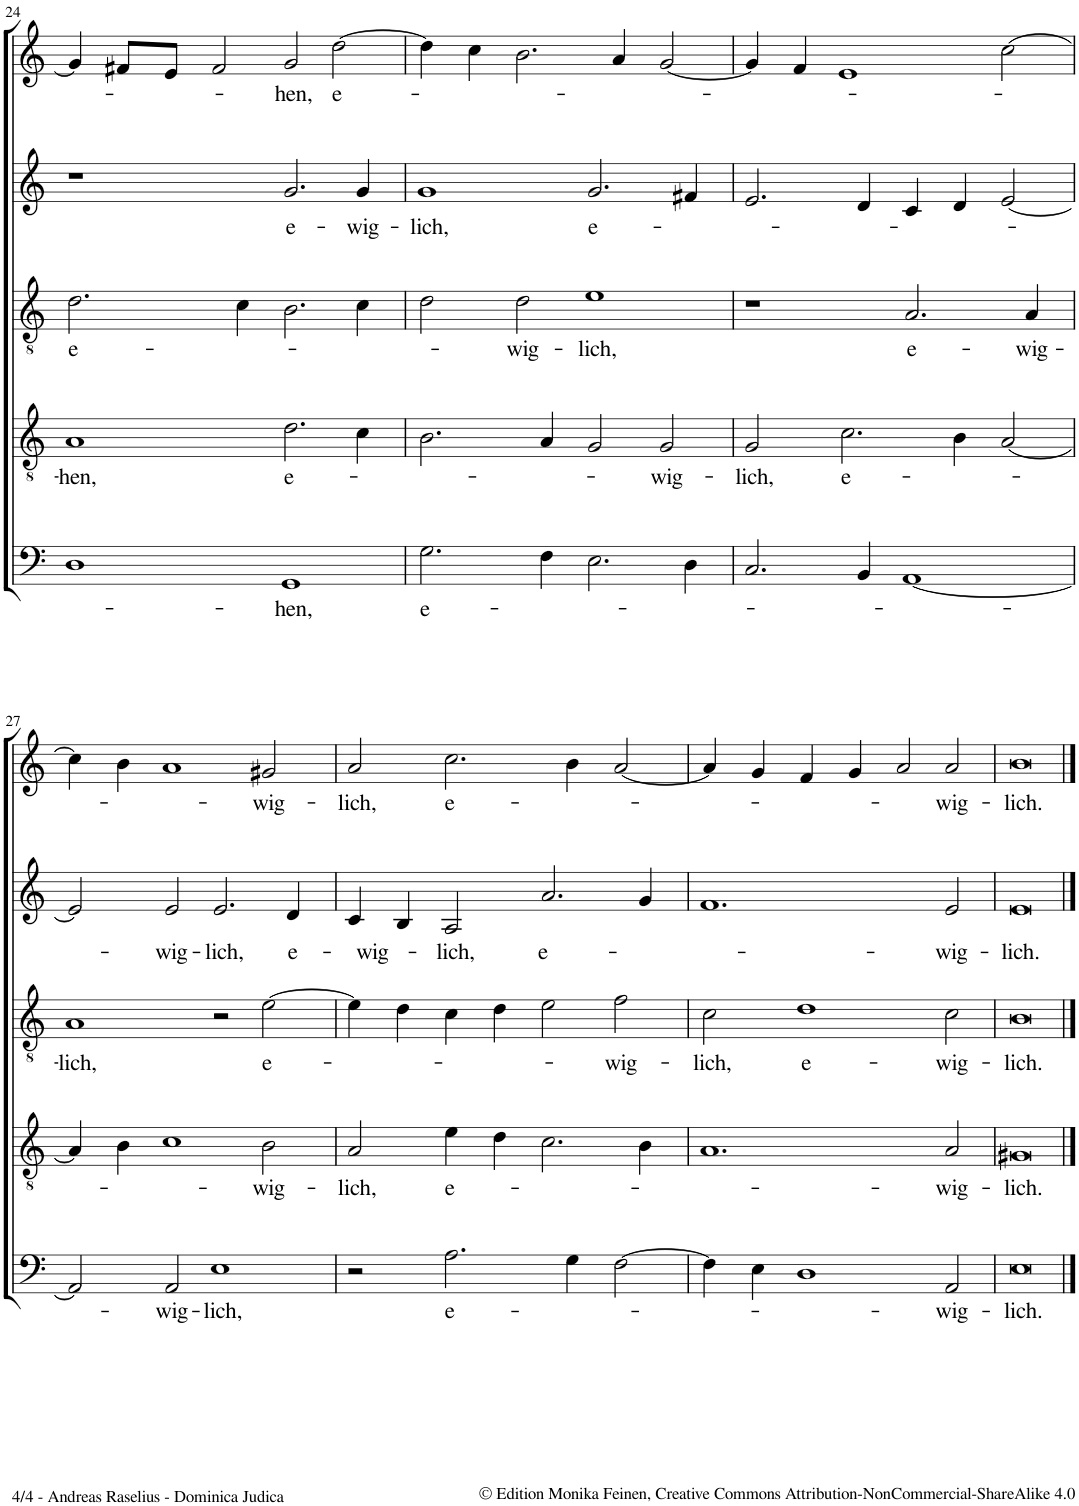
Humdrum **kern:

**kern	**text	**kern	**text	**kern	**text	**kern	**text	**kern	**text
*part5	*part5	*part4	*part4	*part3	*part3	*part2	*part2	*part1	*part1
*staff5	*staff5	*staff4	*staff4	*staff3	*staff3	*staff2	*staff2	*staff1	*staff1
*I"Bassus	*	*I"Tenor [Phrygius]	*	*I"Quintus	*	*I"Altus	*	*I"Cantus	*
!!LO:PB:g=z
*clefF4	*	*clefGv2	*	*clefGv2	*	*clefG2	*	*clefG2	*
*k[]	*	*k[]	*	*k[]	*	*k[]	*	*k[]	*
*M4/2	*	*M4/2	*	*M4/2	*	*M4/2	*	*M4/2	*
*met(c|)	*	*met(c|)	*	*met(c|)	*	*met(c|)	*	*met(c|)	*
=24	=24	=24	=24	=24	=24	=24	=24	=24	=24
!	!	!	!LO:LY:b	!	!LO:LY:b	!	!	!	!
1D	.	1A	-hen,	2.d\	e-	1r	.	4g/]	.
.	.	.	.	.	.	.	.	8f#X/L	.
.	.	.	.	.	.	.	.	8e/J	.
.	.	.	.	.	.	.	.	2f#/	.
.	.	.	.	4c\	.	.	.	.	.
!	!LO:LY:b	!	!LO:LY:b	!	!	!	!LO:LY:b	!	!LO:LY:b
1GG	-hen,	2.d\	e-	2.B\	.	2.g/	e-	2g/	-hen,
!	!	!	!	!	!	!	!	!	!LO:LY:b
.	.	.	.	.	.	.	.	[2dd\	e-
!	!	!	!	!	!	!	!LO:LY:b	!	!
.	.	4c\	.	4c\	.	4g/	-wig-	.	.
=25	=25	=25	=25	=25	=25	=25	=25	=25	=25
!	!LO:LY:b	!	!	!	!	!	!LO:LY:b	!	!
2.G\	e-	2.B\	.	2d\	.	1g	-lich,	4dd\]	.
.	.	.	.	.	.	.	.	4cc\	.
!	!	!	!	!	!LO:LY:b	!	!	!	!
.	.	.	.	2d\	-wig-	.	.	2.b\	.
4F\	.	4A/	.	.	.	.	.	.	.
!	!	!	!	!	!LO:LY:b	!	!LO:LY:b	!	!
2.E\	.	2G/	.	1e	-lich,	2.g/	e-	.	.
.	.	.	.	.	.	.	.	4a/	.
!	!	!	!LO:LY:b	!	!	!	!	!	!
.	.	2G/	-wig-	.	.	.	.	[2g/	.
4D\	.	.	.	.	.	4f#X/	.	.	.
=26	=26	=26	=26	=26	=26	=26	=26	=26	=26
!	!	!	!LO:LY:b	!	!	!	!	!	!
2.C/	.	2G/	lich,	1r	.	2.e/	.	4g/]	.
.	.	.	.	.	.	.	.	4f/	.
!	!	!	!LO:LY:b	!	!	!	!	!	!
.	.	2.c\	e-	.	.	.	.	1e	.
4BB/	.	.	.	.	.	4d/	.	.	.
!	!	!	!	!	!LO:LY:b	!	!	!	!
[1AA	.	.	.	2.A/	e-	4c/	.	.	.
.	.	4B\	.	.	.	4d/	.	.	.
.	.	[2A/	.	.	.	[2e/	.	[2cc\	.
!	!	!	!	!	!LO:LY:b	!	!	!	!
.	.	.	.	4A/	-wig-	.	.	.	.
!!LO:LB:g=z
=27	=27	=27	=27	=27	=27	=27	=27	=27	=27
!	!	!	!	!	!LO:LY:b	!	!	!	!
2AA/]	.	4A/]	.	1A	-lich,	2e/]	.	4cc\]	.
.	.	4B\	.	.	.	.	.	4b\	.
!	!LO:LY:b	!	!	!	!	!	!LO:LY:b	!	!
2AA/	wig-	1c	.	.	.	2e/	wig-	1a	.
!	!LO:LY:b	!	!	!	!	!	!LO:LY:b	!	!
1E	-lich,	.	.	2r	.	2.e/	-lich,	.	.
!	!	!	!LO:LY:b	!	!LO:LY:b	!	!	!	!LO:LY:b
.	.	2B\	-wig-	[2e\	e-	.	.	2g#X/	wig-
!	!	!	!	!	!	!	!LO:LY:b	!	!
.	.	.	.	.	.	4d/	e-	.	.
=28	=28	=28	=28	=28	=28	=28	=28	=28	=28
!	!	!	!LO:LY:b	!	!	!	!LO:LY:b	!	!LO:LY:b
2r	.	2A/	-lich,	4e\]	.	4c/	-wig-	2a/	-lich,
.	.	.	.	4d\	.	4B/	.	.	.
!	!LO:LY:b	!	!LO:LY:b	!	!	!	!LO:LY:b	!	!LO:LY:b
2.A\	e-	4e\	e-	4c\	.	2A/	-lich,	2.cc\	e-
.	.	4d\	.	4d\	.	.	.	.	.
!	!	!	!	!	!	!	!LO:LY:b	!	!
.	.	2.c\	.	2e\	.	2.a/	e-	.	.
4G\	.	.	.	.	.	.	.	4b\	.
!	!	!	!	!	!LO:LY:b	!	!	!	!
[2F\	.	.	.	2f\	-wig-	.	.	[2a/	.
.	.	4B\	.	.	.	4g/	.	.	.
=29	=29	=29	=29	=29	=29	=29	=29	=29	=29
!	!	!	!	!	!LO:LY:b	!	!	!	!
4F\]	.	1.A	.	2c\	-lich,	1.f	.	4a/]	.
4E\	.	.	.	.	.	.	.	4g/	.
!	!	!	!	!	!LO:LY:b	!	!	!	!
1D	.	.	.	1d	e-	.	.	4f/	.
.	.	.	.	.	.	.	.	4g/	.
.	.	.	.	.	.	.	.	2a/	.
!	!LO:LY:b	!	!LO:LY:b	!	!LO:LY:b	!	!LO:LY:b	!	!LO:LY:b
2AA/	-wig-	2A/	-wig-	2c\	-wig-	2e/	-wig-	2a/	wig-
=30	=30	=30	=30	=30	=30	=30	=30	=30	=30
!	!LO:LY:b	!	!LO:LY:b	!	!LO:LY:b	!	!LO:LY:b	!	!LO:LY:b
0E	-lich.	0G#X	-lich.	0B	-lich.	0e	-lich.	0b	-lich.
==	==	==	==	==	==	==	==	==	==
*-	*-	*-	*-	*-	*-	*-	*-	*-	*-
